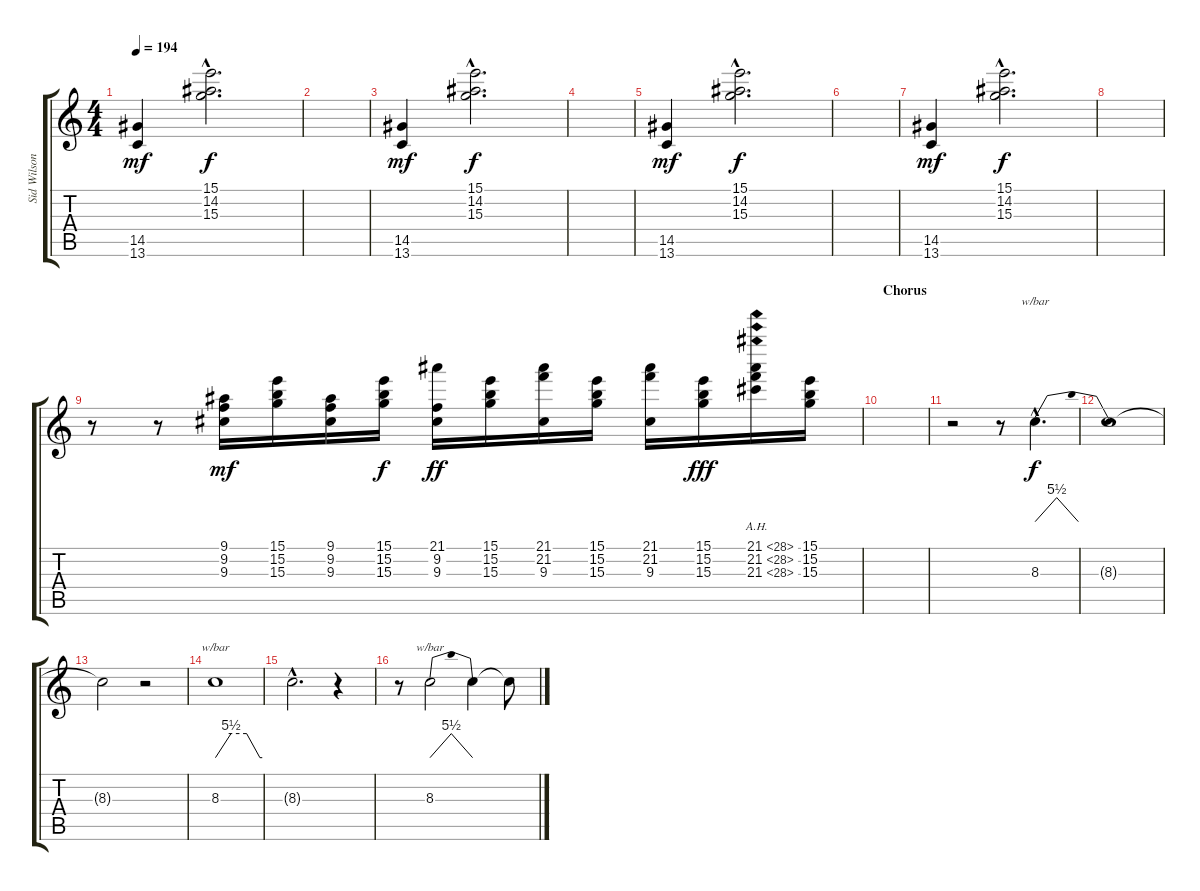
\track ("Sid Wilson / Guitar Effects" "Sid Wilson") {instrument overdrivenguitar}
\staff {score tabs}
\tuning (Db4 Ab3 E3 B2 Gb2 B1) {hide}
\ts (4 4)
\tempo 194
\clef g2
\ks c
(14.5 13.6).4{dy mf volume 10 instrument celesta} (15.1{hac} 14.2{hac} 15.3{hac}).2{d dy f} |
|
(14.5 13.6).4{dy mf} (15.1{hac} 14.2{hac} 15.3{hac}).2{d dy f} |
|
(14.5 13.6).4{dy mf} (15.1{hac} 14.2{hac} 15.3{hac}).2{d dy f} |
|
(14.5 13.6).4{dy mf} (15.1{hac} 14.2{hac} 15.3{hac}).2{d dy f} |
|
r.8{volume 10 instrument guitarfretnoise} r.8 (9.1 9.2 9.3).16{dy mf} (15.1 15.2 15.3).16 (9.1 9.2 9.3).16 (15.1 15.2 15.3).16{dy f} (21.1 9.2 9.3).16{dy ff} (15.1 15.2 15.3).16 (21.1 21.2 9.3).16 (15.1 15.2 15.3).16 (21.1 21.2 9.3).16 (15.1 15.2 15.3).16{dy fff} (21.1{ah 7} 21.2{ah 7} 21.3{ah 7}).16 (15.1 15.2 15.3).16 |
\section ("" "Chorus")
|
r.2{volume 11 instrument overdrivenguitar} r.8 8.3{hac}.4{d tbe (dip default 0 0 16 22 47 22 60 0) dy f} |
8.3{t}.1 |
8.3{t}.2 r.2 |
8.3.1{tbe (custom default 0 0 20 22 40 22 57 0 60 0)} |
8.3{hac t}.2{d} r.4 |
r.8 8.3.2{tbe (dip default 0 0 14 22 42 22 60 0)} 8.3{t}.4 8.3{t}.8
